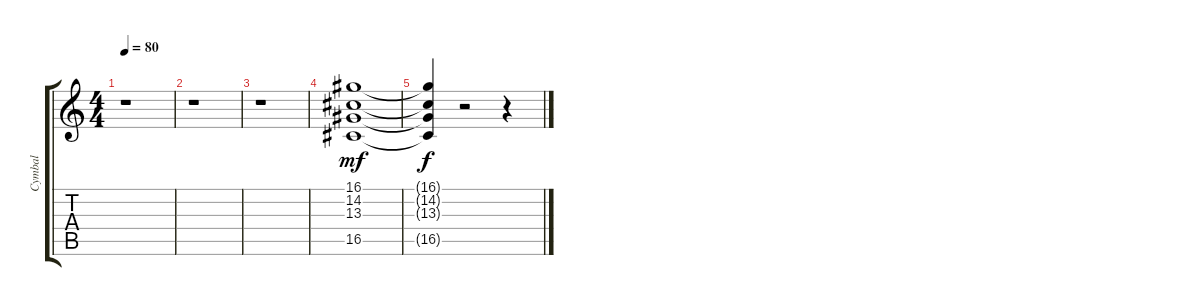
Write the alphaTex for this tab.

\track ("Cymbal" "Cymbal") {instrument reversecymbal}
\staff {score tabs}
\tuning (E4 B3 G3 D3 A2 E2) {hide}
\ts (4 4)
\tempo 80
\clef g2
\ks c
r.1{dy mf} |
r.1 |
r.1 |
(16.1 14.2 13.3 16.5).1 |
(16.1{t} 14.2{t} 13.3{t} 16.5{t}).4{dy f} r.2 r.4
